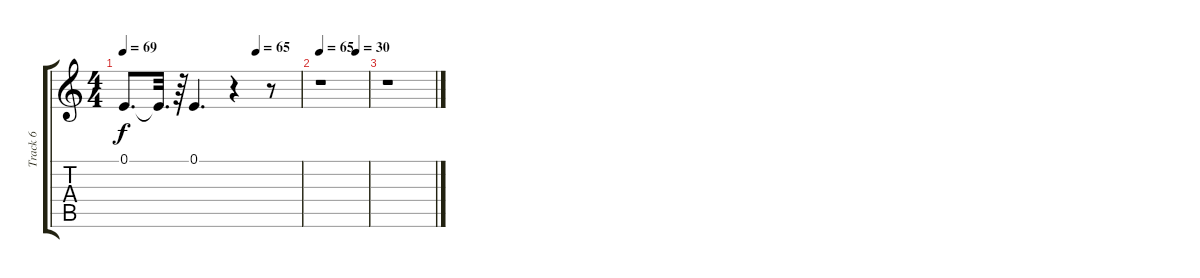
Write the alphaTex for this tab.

\track ("Track 6" "Track 6") {instrument synthstrings1}
\staff {score tabs}
\tuning (E4 B3 G3 D3 A2 E2) {hide}
\ts (4 4)
\tempo 69
\tempo (65 0.75)
\clef g2
\ks c
0.1{t}.8{d dy f} 0.1{t}.32{d} r.64 0.1.4{d} r.4 r.8 |
\tempo 65
\tempo (30 0.75)
r.1 |
r.1
